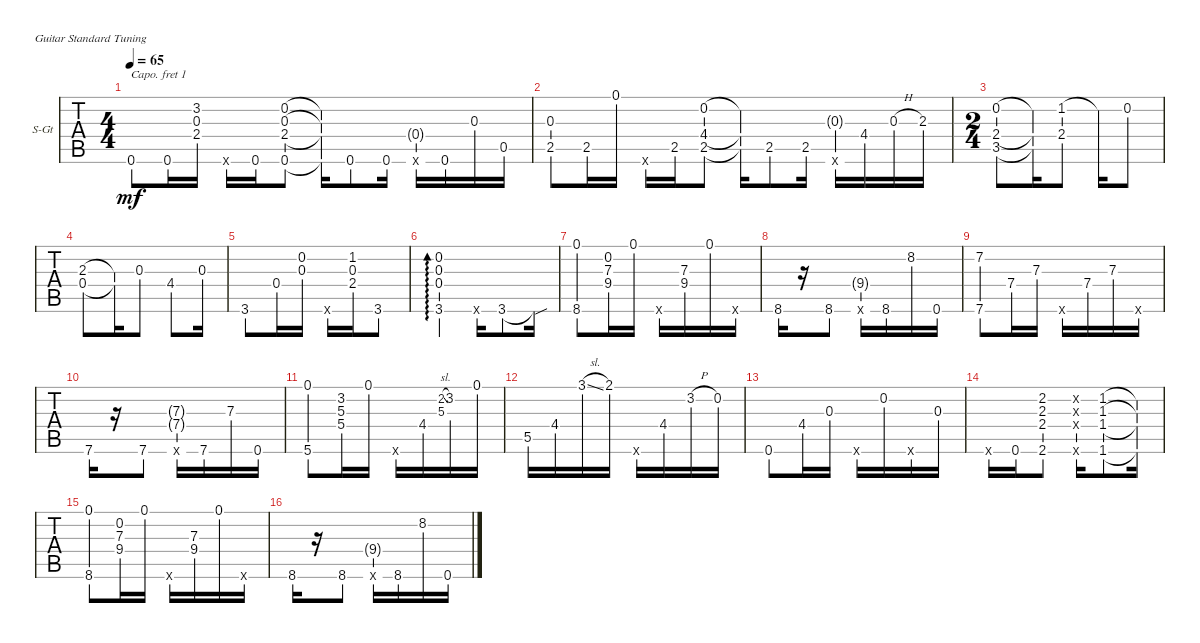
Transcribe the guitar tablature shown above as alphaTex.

\defaultSystemsLayout 4
\bracketExtendMode groupsimilarinstruments
\firstSystemTrackNameOrientation horizontal
\otherSystemsTrackNameOrientation horizontal
\track ("Steel Guitar" "S-Gt") {instrument acousticguitarsteel}
\staff {tabs}
\capo 1
\tuning (E4 B3 G3 D3 A2 E2)
\ts (4 4)
\tempo 65
\clef g2
\ks c
0.6.8{dy mf} 0.6.16 (3.2 0.3 2.4).16 0.6{ac x}.16 0.6.16 (0.6 2.4 0.3 0.2).8 (0.6{t} 2.4{t} 0.3{t} 0.2{t}).16 0.6.8 0.6.16 (0.4{g} 0.6{ac x}).16 0.6.16 0.3.16 0.5.16 |
(0.3 2.5).8 2.5.16 0.1.16 0.6{ac x}.16 2.5.16 (2.5 4.4 0.2).8 (2.5{t} 4.4{t} 0.2{t}).16 2.5.8 2.5.16 (0.3{g} 0.6{ac x}).16 4.4.16 0.3{h}.16 2.3.16 |
\ts (2 4)
(0.2 3.5 2.4).8 (0.2{t} 3.5{t} 2.4{t}).16 (1.2 2.4).8 1.2{t}.16 0.2.8 |
(2.3 0.4).8 (2.3{t} 0.4{t}).16 0.3.8 4.4.8 0.3.16 |
3.6.8 0.4.16 (0.2 0.3).16 0.6{ac x}.16 (1.2 0.3 2.4).16 3.6.8 |
(3.6 0.4 0.3 0.2).4{ad 0} 0.6{x}.16 3.6.8 3.6{sou t}.16 |
(8.6 0.1).8 (9.4 7.3 0.2).16 0.1.16 0.6{ac x}.16 (7.3 9.4).16 0.1.16 0.6{ac x}.16 |
8.6.16 r.16 8.6.8 (0.6{ac x} 9.4{g}).16 8.6.16 8.2.16 0.6.16 |
(7.6 7.2).8 7.4.16 7.3.16 0.6{ac x}.16 7.4.16 7.3.16 0.6{ac x}.16 |
7.6.16 r.16 7.6.8 (0.6{ac x} 7.4{g} 7.3{g}).16 7.6.16 7.3.16 0.6.16 |
(5.6 0.1).8 (5.4 5.3 3.2).16 0.1.16 0.6{ac x}.16 4.4.16 (2.2{sl} 5.3).8{gr onbeat} 3.2.16 0.1.16 |
5.5.16 4.4.16 3.1{sl}.16 2.1.16 0.6{ac x}.16 4.4.16 3.2{h}.16 0.2.16 |
0.6.8 4.4.16 0.3.16 0.6{ac x}.16 0.2.16 0.6{x}.16 0.3.16 |
0.6{ac x}.16 0.6.16 (2.6 2.4 2.3 2.2).8 (0.2{ac x} 0.3{ac x} 0.4{ac x} 0.6{ac x}).16 (1.2 1.3 1.4 1.6).8 (1.2{t} 1.3{t} 1.4{t} 1.6{t}).16 |
(8.6 0.1).8 (9.4 7.3 0.2).16 0.1.16 0.6{ac x}.16 (7.3 9.4).16 0.1.16 0.6{ac x}.16 |
8.6.16 r.16 8.6.8 (0.6{ac x} 9.4{g}).16 8.6.16 8.2.16 0.6.16
